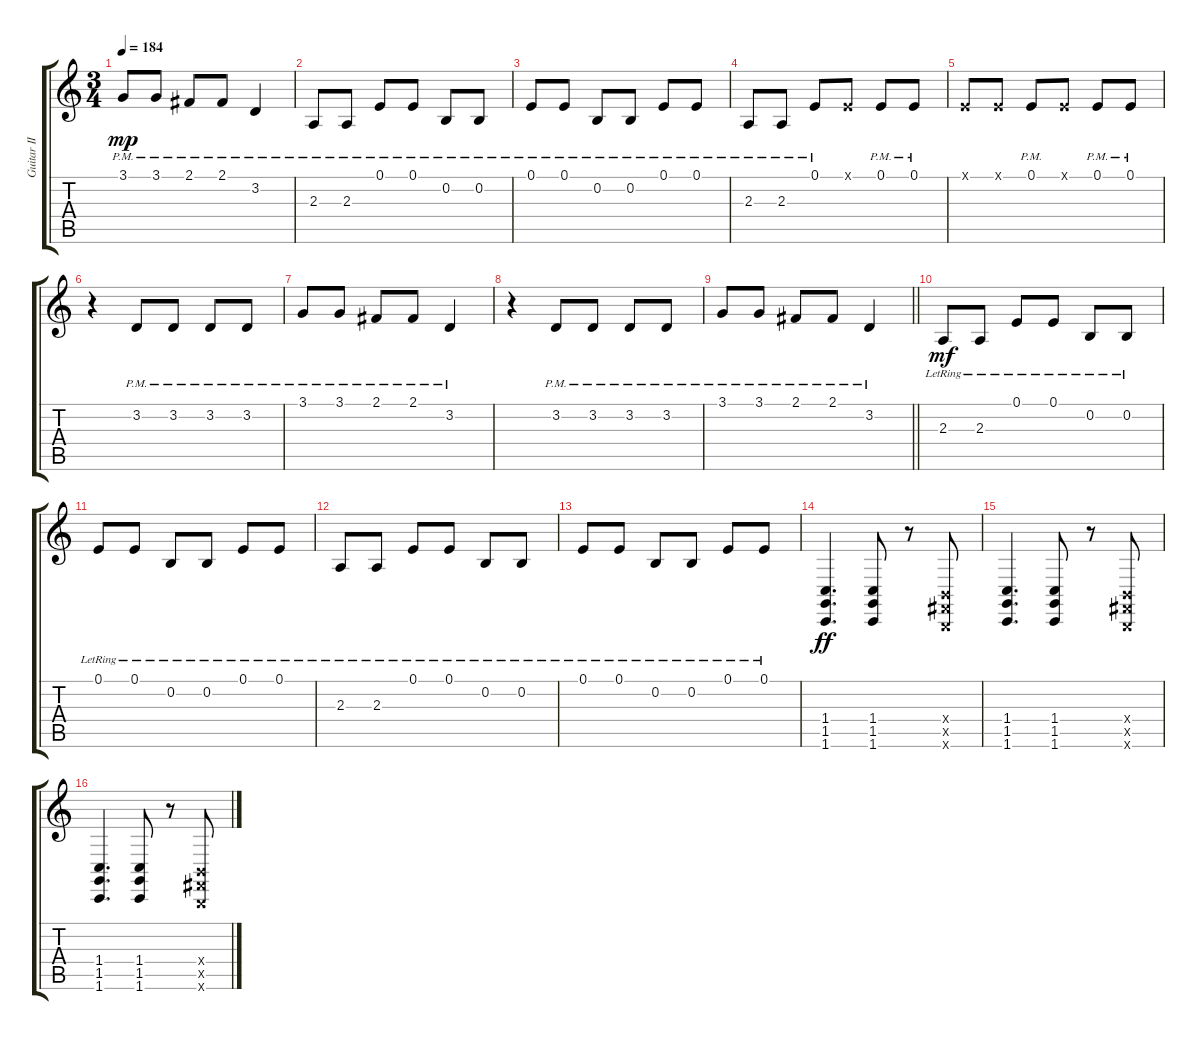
\track ("Guitar II BF#BGBE " "Guitar II ") {instrument voiceoohs}
\staff {score tabs}
\tuning (E4 B3 G3 B2 Gb2 B1) {hide}
\ts (3 4)
\tempo 184
\clef g2
\ks c
3.1{pm}.8{dy mp} 3.1{pm}.8 2.1{pm}.8 2.1{pm}.8 3.2{pm}.4 |
2.3{pm}.8 2.3{pm}.8 0.1{pm}.8 0.1{pm}.8 0.2{pm}.8 0.2{pm}.8 |
0.1{pm}.8 0.1{pm}.8 0.2{pm}.8 0.2{pm}.8 0.1{pm}.8 0.1{pm}.8 |
2.3{pm}.8 2.3{pm}.8 0.1{pm}.8 0.1{x}.8 0.1{pm}.8 0.1{pm}.8 |
0.1{x}.8 0.1{x}.8 0.1{pm}.8 0.1{x}.8 0.1{pm}.8 0.1{pm}.8 |
r.4 3.2{pm}.8 3.2{pm}.8 3.2{pm}.8 3.2{pm}.8 |
3.1{pm}.8 3.1{pm}.8 2.1{pm}.8 2.1{pm}.8 3.2{pm}.4 |
r.4 3.2{pm}.8 3.2{pm}.8 3.2{pm}.8 3.2{pm}.8 |
\barLineRight lightlight
3.1{pm}.8 3.1{pm}.8 2.1{pm}.8 2.1{pm}.8 3.2{pm}.4 |
2.3{lr}.8{dy mf} 2.3{lr}.8 0.1{lr}.8 0.1{lr}.8 0.2{lr}.8 0.2{lr}.8 |
0.1{lr}.8 0.1{lr}.8 0.2{lr}.8 0.2{lr}.8 0.1{lr}.8 0.1{lr}.8 |
2.3{lr}.8 2.3{lr}.8 0.1{lr}.8 0.1{lr}.8 0.2{lr}.8 0.2{lr}.8 |
0.1{lr}.8 0.1{lr}.8 0.2{lr}.8 0.2{lr}.8 0.1{lr}.8 0.1{lr}.8 |
(1.4 1.5 1.6).4{d dy ff} (1.4 1.5 1.6).8 r.8 (0.4{x} 0.5{x} 0.6{x}).8 |
(1.4 1.5 1.6).4{d} (1.4 1.5 1.6).8 r.8 (0.4{x} 0.5{x} 0.6{x}).8 |
(1.4 1.5 1.6).4{d} (1.4 1.5 1.6).8 r.8 (0.4{x} 0.5{x} 0.6{x}).8
